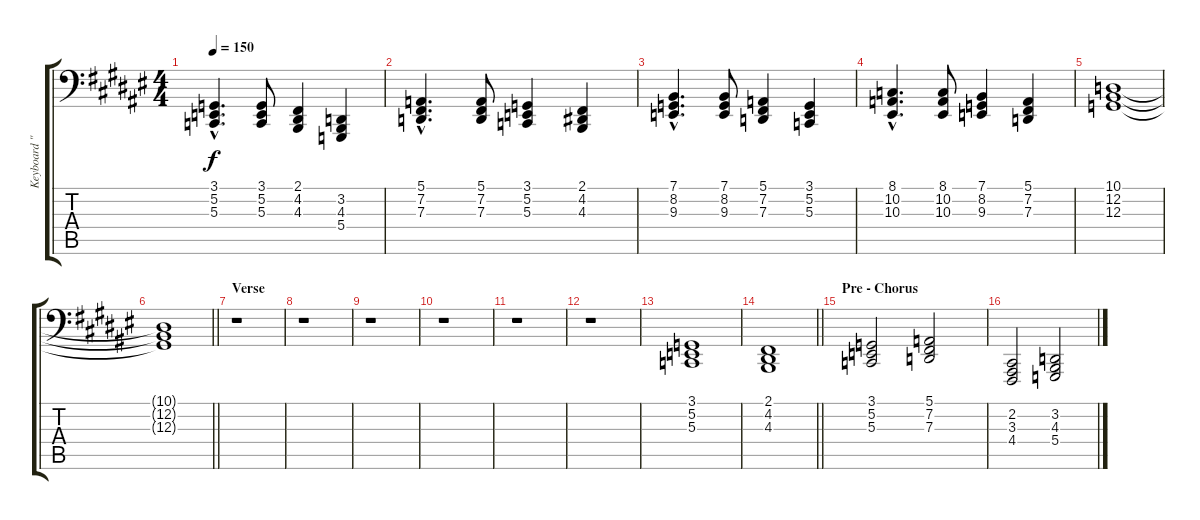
\track ("Keyboard \"Left Hand\"" "Keyboard \"") {instrument stringensemble1}
\staff {score tabs}
\tuning (E2 B1 G1 D1 A0 E0) {hide}
\ts (4 4)
\tempo 150
\clef f4
\ks d#minor
(3.1{hac} 5.2{hac} 5.3{hac}).4{d dy f} (3.1 5.2 5.3).8 (2.1 4.2 4.3).4 (3.2 4.3 5.4).4 |
(5.1{hac} 7.2{hac} 7.3{hac}).4{d} (5.1 7.2 7.3).8 (3.1 5.2 5.3).4 (2.1 4.2 4.3).4 |
(7.1{hac} 8.2{hac} 9.3{hac}).4{d} (7.1 8.2 9.3).8 (5.1 7.2 7.3).4 (3.1 5.2 5.3).4 |
(8.1{hac} 10.2{hac} 10.3{hac}).4{d} (8.1 10.2 10.3).8 (7.1 8.2 9.3).4 (5.1 7.2 7.3).4 |
(10.1 12.2 12.3).1 |
\barLineRight lightlight
(10.1{t} 12.2{t} 12.3{t}).1 |
\section ("" "Verse")
r.1 |
r.1 |
r.1 |
r.1 |
r.1 |
r.1 |
(3.1 5.2 5.3).1 |
\barLineRight lightlight
(2.1 4.2 4.3).1 |
\section ("" "Pre - Chorus")
(3.1 5.2 5.3).2 (5.1 7.2 7.3).2 |
(2.2 3.3 4.4).2 (3.2 4.3 5.4).2
